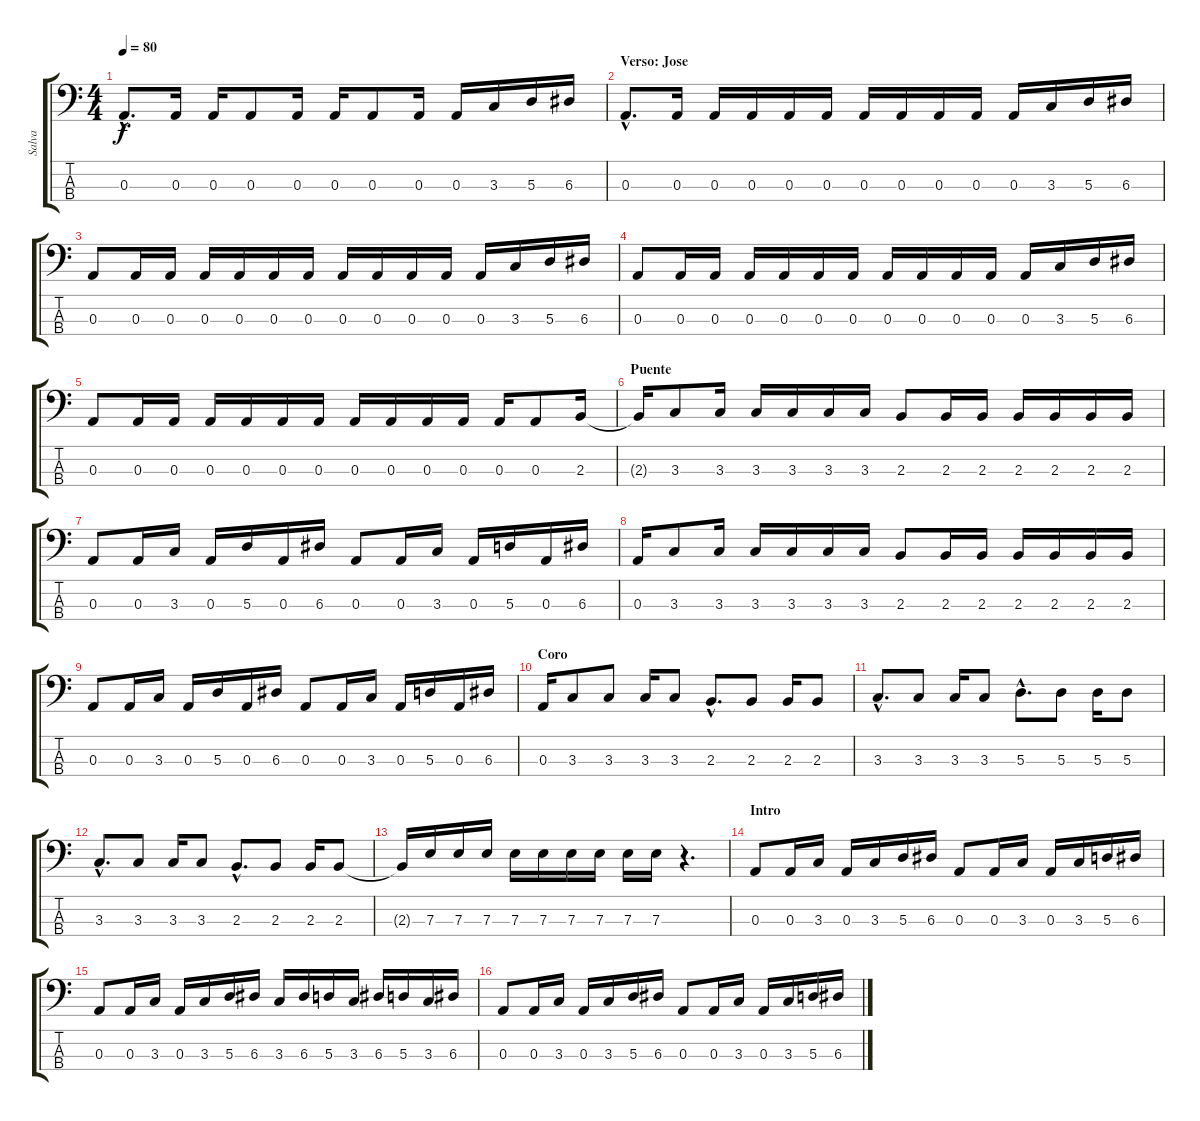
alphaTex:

\track ("Salva" "Salva") {instrument electricbassfinger}
\staff {score tabs}
\tuning (G2 D2 A1 E1) {hide}
\ts (4 4)
\tempo 80
\clef f4
\ks c
0.3{hac}.8{d dy f} 0.3.16 0.3.16 0.3.8 0.3.16 0.3.16 0.3.8 0.3.16 0.3.16 3.3.16 5.3.16 6.3.16 |
\section ("" "Verso: Jose")
0.3{hac}.8{d} 0.3.16 0.3.16 0.3.16 0.3.16 0.3.16 0.3.16 0.3.16 0.3.16 0.3.16 0.3.16 3.3.16 5.3.16 6.3.16 |
0.3.8 0.3.16 0.3.16 0.3.16 0.3.16 0.3.16 0.3.16 0.3.16 0.3.16 0.3.16 0.3.16 0.3.16 3.3.16 5.3.16 6.3.16 |
0.3.8 0.3.16 0.3.16 0.3.16 0.3.16 0.3.16 0.3.16 0.3.16 0.3.16 0.3.16 0.3.16 0.3.16 3.3.16 5.3.16 6.3.16 |
0.3.8 0.3.16 0.3.16 0.3.16 0.3.16 0.3.16 0.3.16 0.3.16 0.3.16 0.3.16 0.3.16 0.3.16 0.3.8 2.3.16 |
\section ("" "Puente")
2.3{t}.16 3.3.8 3.3.16 3.3.16 3.3.16 3.3.16 3.3.16 2.3.8 2.3.16 2.3.16 2.3.16 2.3.16 2.3.16 2.3.16 |
0.3.8 0.3.16 3.3.16 0.3.16 5.3.16 0.3.16 6.3.16 0.3.8 0.3.16 3.3.16 0.3.16 5.3.16 0.3.16 6.3.16 |
0.3.16 3.3.8 3.3.16 3.3.16 3.3.16 3.3.16 3.3.16 2.3.8 2.3.16 2.3.16 2.3.16 2.3.16 2.3.16 2.3.16 |
0.3.8 0.3.16 3.3.16 0.3.16 5.3.16 0.3.16 6.3.16 0.3.8 0.3.16 3.3.16 0.3.16 5.3.16 0.3.16 6.3.16 |
\section ("" "Coro")
0.3.16 3.3.8 3.3.8 3.3.16 3.3.8 2.3{hac}.8{d} 2.3.8 2.3.16 2.3.8 |
3.3{hac}.8{d} 3.3.8 3.3.16 3.3.8 5.3{hac}.8{d} 5.3.8 5.3.16 5.3.8 |
3.3{hac}.8{d} 3.3.8 3.3.16 3.3.8 2.3{hac}.8{d} 2.3.8 2.3.16 2.3.8 |
2.3{t}.16 7.3.16 7.3.16 7.3.16 7.3.16 7.3.16 7.3.16 7.3.16 7.3.16 7.3.16 r.4{d} |
\section ("" "Intro")
0.3.8 0.3.16 3.3.16 0.3.16 3.3.16 5.3.16 6.3.16 0.3.8 0.3.16 3.3.16 0.3.16 3.3.16 5.3.16 6.3.16 |
0.3.8 0.3.16 3.3.16 0.3.16 3.3.16 5.3.16 6.3.16 3.3.16 6.3.16 5.3.16 3.3.16 6.3.16 5.3.16 3.3.16 6.3.16 |
0.3.8 0.3.16 3.3.16 0.3.16 3.3.16 5.3.16 6.3.16 0.3.8 0.3.16 3.3.16 0.3.16 3.3.16 5.3.16 6.3.16
